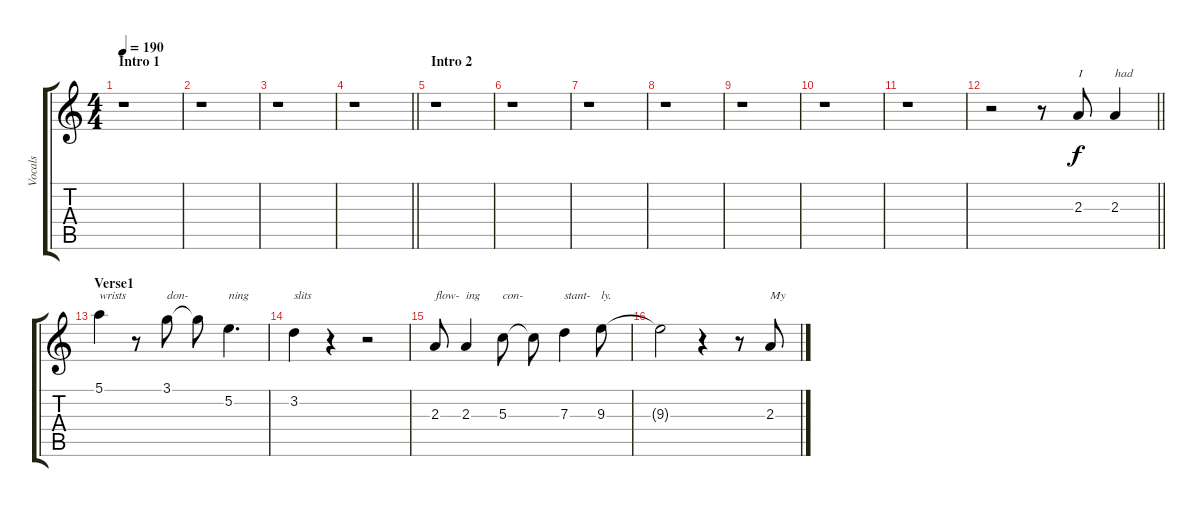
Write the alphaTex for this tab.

\track ("Vocals" "Vocals") {instrument overdrivenguitar}
\staff {score tabs}
\tuning (E4 B3 G3 D3 A2 E2) {hide}
\ts (4 4)
\section ("" "Intro 1")
\tempo 190
\clef g2
\ks c
r.1{dy f instrument overdrivenguitar} |
r.1 |
r.1 |
\barLineRight lightlight
r.1 |
\section ("" "Intro 2")
r.1 |
r.1 |
r.1 |
r.1 |
r.1 |
r.1 |
r.1 |
\barLineRight lightlight
r.2 r.8 2.3.8{txt "I "} 2.3.4{txt "had"} |
\section ("" "Verse1")
5.1.4{txt "wrists"} r.8 3.1.8{txt "don-"} 3.1{t}.8 5.2.4{d txt "ning"} |
3.2.4{txt "slits"} r.4 r.2 |
2.3.8{txt "flow-"} 2.3.4{txt "ing"} 5.3.8{txt "con-"} 5.3{t}.8 7.3.4{txt "stant-"} 9.3.8{txt "ly."} |
9.3{t}.2 r.4 r.8 2.3.8{txt "My"}
